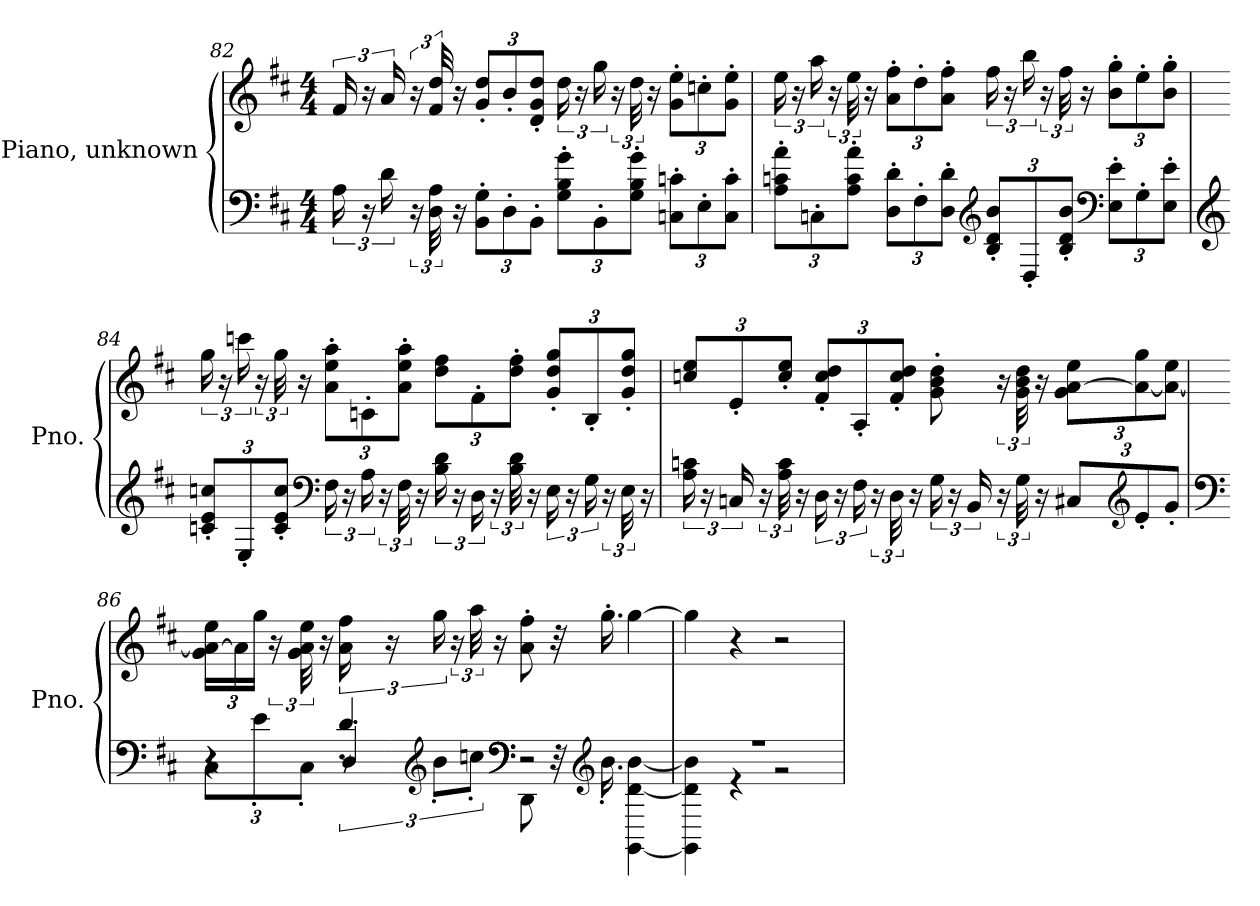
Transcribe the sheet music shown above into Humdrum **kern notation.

**kern	**kern
*part1	*part1
*staff2	*staff1
*I"Piano, unknown	*
*I'Pno.	*
!!LO:LB:g=z
*clefF4	*clefG2
*k[f#c#]	*k[f#c#]
*M4/4	*M4/4
=82	=82
24A\	24f#/
24r	24r
24d\	24a/
24r	24r
48D\ 48A\	48f#/ 48dd/
16r	16r
*Xbrackettup	*Xbrackettup
12BB\' 12G\'L	12g/' 12dd/'L
12D'\	12b'/
12BB'\J	12d/' 12g/' 12dd/'J
*	*brackettup
12G\' 12B\' 12g\'L	24dd\
.	24r
12BB'\	24gg\
.	24r
12G\' 12B\' 12g\'J	48dd\
.	16r
*	*Xbrackettup
12Cn\' 12cn\'L	12g\' 12ee\'L
12E'\	12ccn'\
12C\' 12c\'J	12g\' 12ee\'J
=83	=83
*	*brackettup
12A\' 12cn\' 12a\'L	24ee\
.	24r
12Cn'\	24aa\
.	24r
12A\' 12c\' 12a\'J	48ee\
.	16r
*	*Xbrackettup
12D\' 12d\'L	12a\' 12ff#\'L
12F#'\	12dd'\
12D\' 12d\'J	12a\' 12ff#\'J
*clefG2	*
*	*brackettup
12B/' 12d/' 12b/'L	24ff#\
.	24r
12D'/	24bb\
.	24r
12B/' 12d/' 12b/'J	48ff#\
.	16r
*clefF4	*
*	*Xbrackettup
12E\' 12e\'L	12b\' 12gg\'L
12G'\	12ee'\
12E\' 12e\'J	12b\' 12gg\'J
!!LO:LB:g=z
=84	=84
*clefG2	*
*	*brackettup
12cn/' 12e/' 12ccn/'L	24gg\
.	24r
12E'/	24cccn\
.	24r
12c/' 12e/' 12cc/'J	48gg\
.	16r
*clefF4	*
*brackettup	*Xbrackettup
24F#\	12a\' 12ee\' 12aa\'L
24r	.
24A\	12cn'\
24r	.
48F#\	12a\' 12ee\' 12aa\'J
16r	.
24B\ 24d\	12dd\ 12ff#\L
24r	.
24D\	12f#'\
24r	.
48B\ 48d\	12dd\' 12ff#\'J
16r	.
24E\	12g/' 12dd/' 12gg/'L
24r	.
24G\	12B'/
24r	.
48E\	12g/' 12dd/' 12gg/'J
16r	.
!!LO:LB:g=z
=85	=85
24A\ 24cn\	12ccn/ 12ee/L
24r	.
24Cn/	12e'/
24r	.
48A\ 48c\	12cc/' 12ee/'J
16r	.
24D\	12f#/' 12cc/' 12dd/'L
24r	.
24F#\	12A'/
24r	.
48D\	12f#/' 12cc/' 12dd/'J
16r	.
24G\	8g\' 8b\' 8dd\'
24r	.
24BB/	.
*	*brackettup
24r	24r
48G\	48g\ 48b\ 48dd\
16r	16r
*Xbrackettup	*Xbrackettup
12C#X/L	12g\ [12a\ 12ee\L
*clefG2	*
12e'/	12a\_ 12gg\
12g'/J	12a\_ 12ee\J
!!LO:LB:g=z
=86	=86
*clefF4	*
*^	*
*	*^	*
4r	12C#\L	4r	24g\ 24a\_ 24ee\LL
.	.	.	24a\]
.	12e'\	.	24gg\JJ
*	*	*	*brackettup
.	.	.	24r
.	12C#'\J	.	48g\ 48a\ 48ee\
.	.	.	16r
*	*brackettup	*	*
4d/	12r	4D'/	24a\ 24ff#\
.	.	.	24r
*clefG2	*	*	*
.	12b'\L	.	24gg\
.	.	.	24r
.	12ccn'\J	.	48aa\
.	.	.	16r
*clefF4	*	*	*
2r	8DD\	2r	8a\' 8ff#\'
.	32r	.	32r
*clefG2	*	*	*
.	16.b'\	.	16.gg'\
.	[4GG\ [4d\ [4b\	.	[4gg\
*	*v	*v	*
=87	=87	=87
1r	4GG\] 4d\] 4b\]	4gg\]
.	4r	4r
.	2r	2r
*v	*v	*
=	=
*-	*-
